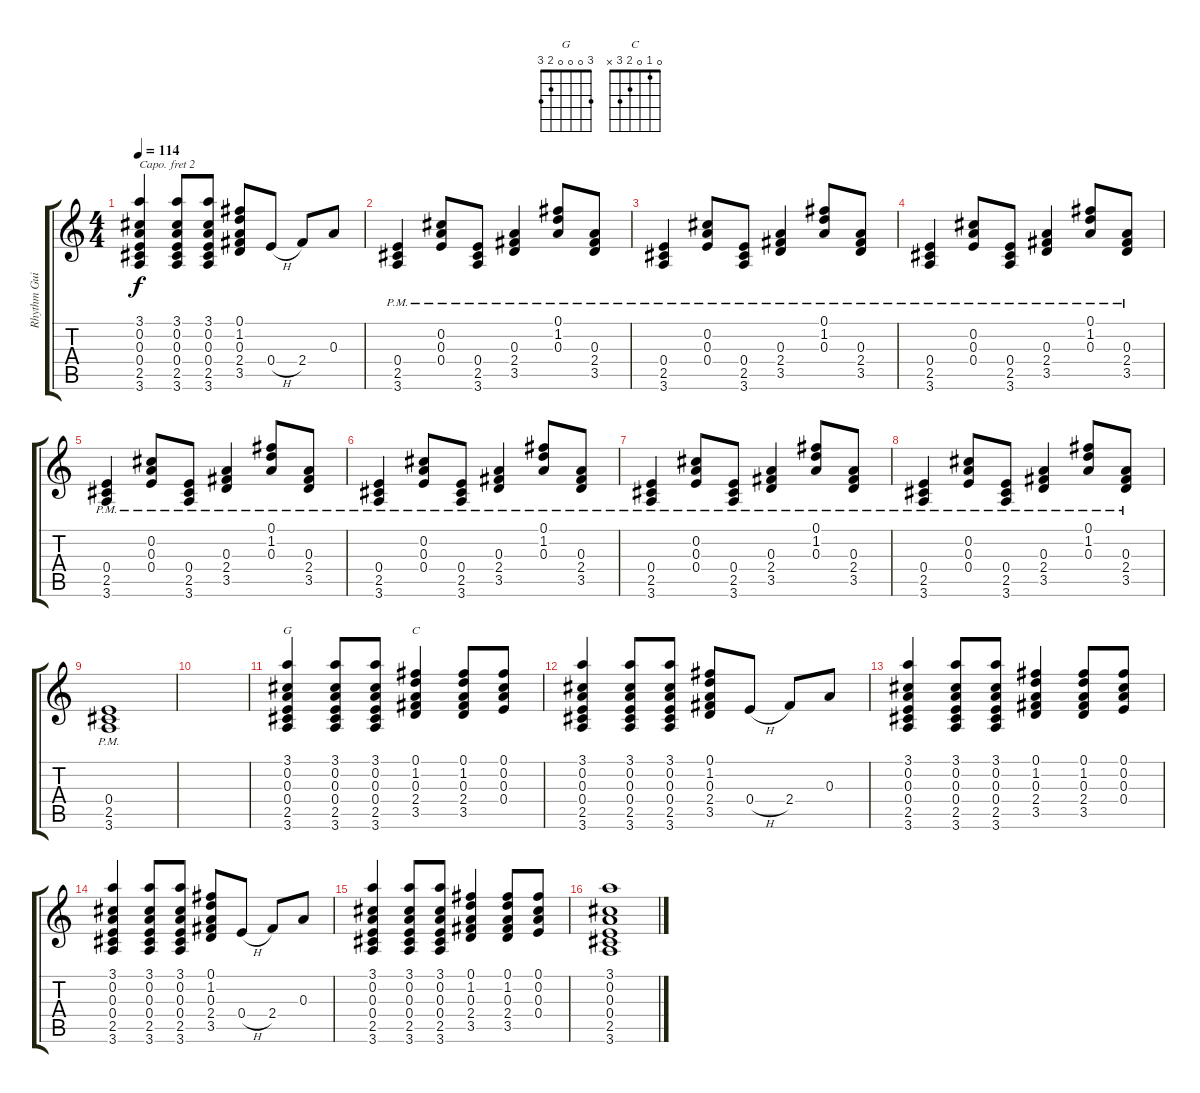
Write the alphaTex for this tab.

\track ("Rhythm Guitar 1" "Rhythm Gui") {instrument distortionguitar}
\staff {score tabs}
\capo 2
\tuning (E4 B3 G3 D3 A2 E2) {hide}
\chord ("G" 3 0 0 0 2 3)
\chord ("C" 0 1 0 2 3 x)
\ts (4 4)
\tempo 114
\clef g2
\ks c
(3.1 0.2 0.3 0.4 2.5 3.6).4{dy f} (3.1 0.2 0.3 0.4 2.5 3.6).8 (3.1 0.2 0.3 0.4 2.5 3.6).8 (0.1 1.2 0.3 2.4 3.5).8 0.4{h}.8 2.4.8 0.3.8 |
(0.4{pm} 2.5{pm} 3.6{pm}).4 (0.2{pm} 0.3{pm} 0.4{pm}).8 (0.4{pm} 2.5{pm} 3.6{pm}).8 (0.3{pm} 2.4 3.5{pm}).4 (0.1{pm} 1.2{pm} 0.3{pm}).8 (0.3{pm} 2.4{pm} 3.5{pm}).8 |
(0.4{pm} 2.5{pm} 3.6{pm}).4 (0.2{pm} 0.3{pm} 0.4{pm}).8 (0.4{pm} 2.5{pm} 3.6{pm}).8 (0.3{pm} 2.4{pm} 3.5{pm}).4 (0.1{pm} 1.2{pm} 0.3{pm}).8 (0.3{pm} 2.4{pm} 3.5).8 |
(0.4{pm} 2.5{pm} 3.6{pm}).4 (0.2{pm} 0.3{pm} 0.4{pm}).8 (0.4{pm} 2.5{pm} 3.6{pm}).8 (0.3{pm} 2.4 3.5{pm}).4 (0.1{pm} 1.2{pm} 0.3{pm}).8 (0.3{pm} 2.4{pm} 3.5{pm}).8 |
(0.4{pm} 2.5{pm} 3.6{pm}).4 (0.2{pm} 0.3{pm} 0.4{pm}).8 (0.4{pm} 2.5{pm} 3.6{pm}).8 (0.3{pm} 2.4{pm} 3.5{pm}).4 (0.1{pm} 1.2{pm} 0.3{pm}).8 (0.3{pm} 2.4{pm} 3.5).8 |
(0.4{pm} 2.5{pm} 3.6{pm}).4 (0.2{pm} 0.3{pm} 0.4{pm}).8 (0.4{pm} 2.5{pm} 3.6{pm}).8 (0.3{pm} 2.4 3.5{pm}).4 (0.1{pm} 1.2{pm} 0.3{pm}).8 (0.3{pm} 2.4{pm} 3.5{pm}).8 |
(0.4{pm} 2.5{pm} 3.6{pm}).4 (0.2{pm} 0.3{pm} 0.4{pm}).8 (0.4{pm} 2.5{pm} 3.6{pm}).8 (0.3{pm} 2.4{pm} 3.5{pm}).4 (0.1{pm} 1.2{pm} 0.3{pm}).8 (0.3{pm} 2.4{pm} 3.5).8 |
(0.4{pm} 2.5{pm} 3.6{pm}).4 (0.2{pm} 0.3{pm} 0.4{pm}).8 (0.4{pm} 2.5{pm} 3.6{pm}).8 (0.3{pm} 2.4 3.5{pm}).4 (0.1{pm} 1.2{pm} 0.3{pm}).8 (0.3{pm} 2.4{pm} 3.5{pm}).8 |
(0.4{pm} 2.5{pm} 3.6{pm}).1 |
|
(3.1 0.2 0.3 0.4 2.5 3.6).4{ch "G"} (3.1 0.2 0.3 0.4 2.5 3.6).8 (3.1 0.2 0.3 0.4 2.5 3.6).8 (0.1 1.2 0.3 2.4 3.5).4{ch "C"} (0.1 1.2 0.3 2.4 3.5).8 (0.1 0.2 0.3 0.4).8 |
(3.1 0.2 0.3 0.4 2.5 3.6).4 (3.1 0.2 0.3 0.4 2.5 3.6).8 (3.1 0.2 0.3 0.4 2.5 3.6).8 (0.1 1.2 0.3 2.4 3.5).8 0.4{h}.8 2.4.8 0.3.8 |
(3.1 0.2 0.3 0.4 2.5 3.6).4 (3.1 0.2 0.3 0.4 2.5 3.6).8 (3.1 0.2 0.3 0.4 2.5 3.6).8 (0.1 1.2 0.3 2.4 3.5).4 (0.1 1.2 0.3 2.4 3.5).8 (0.1 0.2 0.3 0.4).8 |
(3.1 0.2 0.3 0.4 2.5 3.6).4 (3.1 0.2 0.3 0.4 2.5 3.6).8 (3.1 0.2 0.3 0.4 2.5 3.6).8 (0.1 1.2 0.3 2.4 3.5).8 0.4{h}.8 2.4.8 0.3.8 |
(3.1 0.2 0.3 0.4 2.5 3.6).4 (3.1 0.2 0.3 0.4 2.5 3.6).8 (3.1 0.2 0.3 0.4 2.5 3.6).8 (0.1 1.2 0.3 2.4 3.5).4 (0.1 1.2 0.3 2.4 3.5).8 (0.1 0.2 0.3 0.4).8 |
(3.1 0.2 0.3 0.4 2.5 3.6).1
